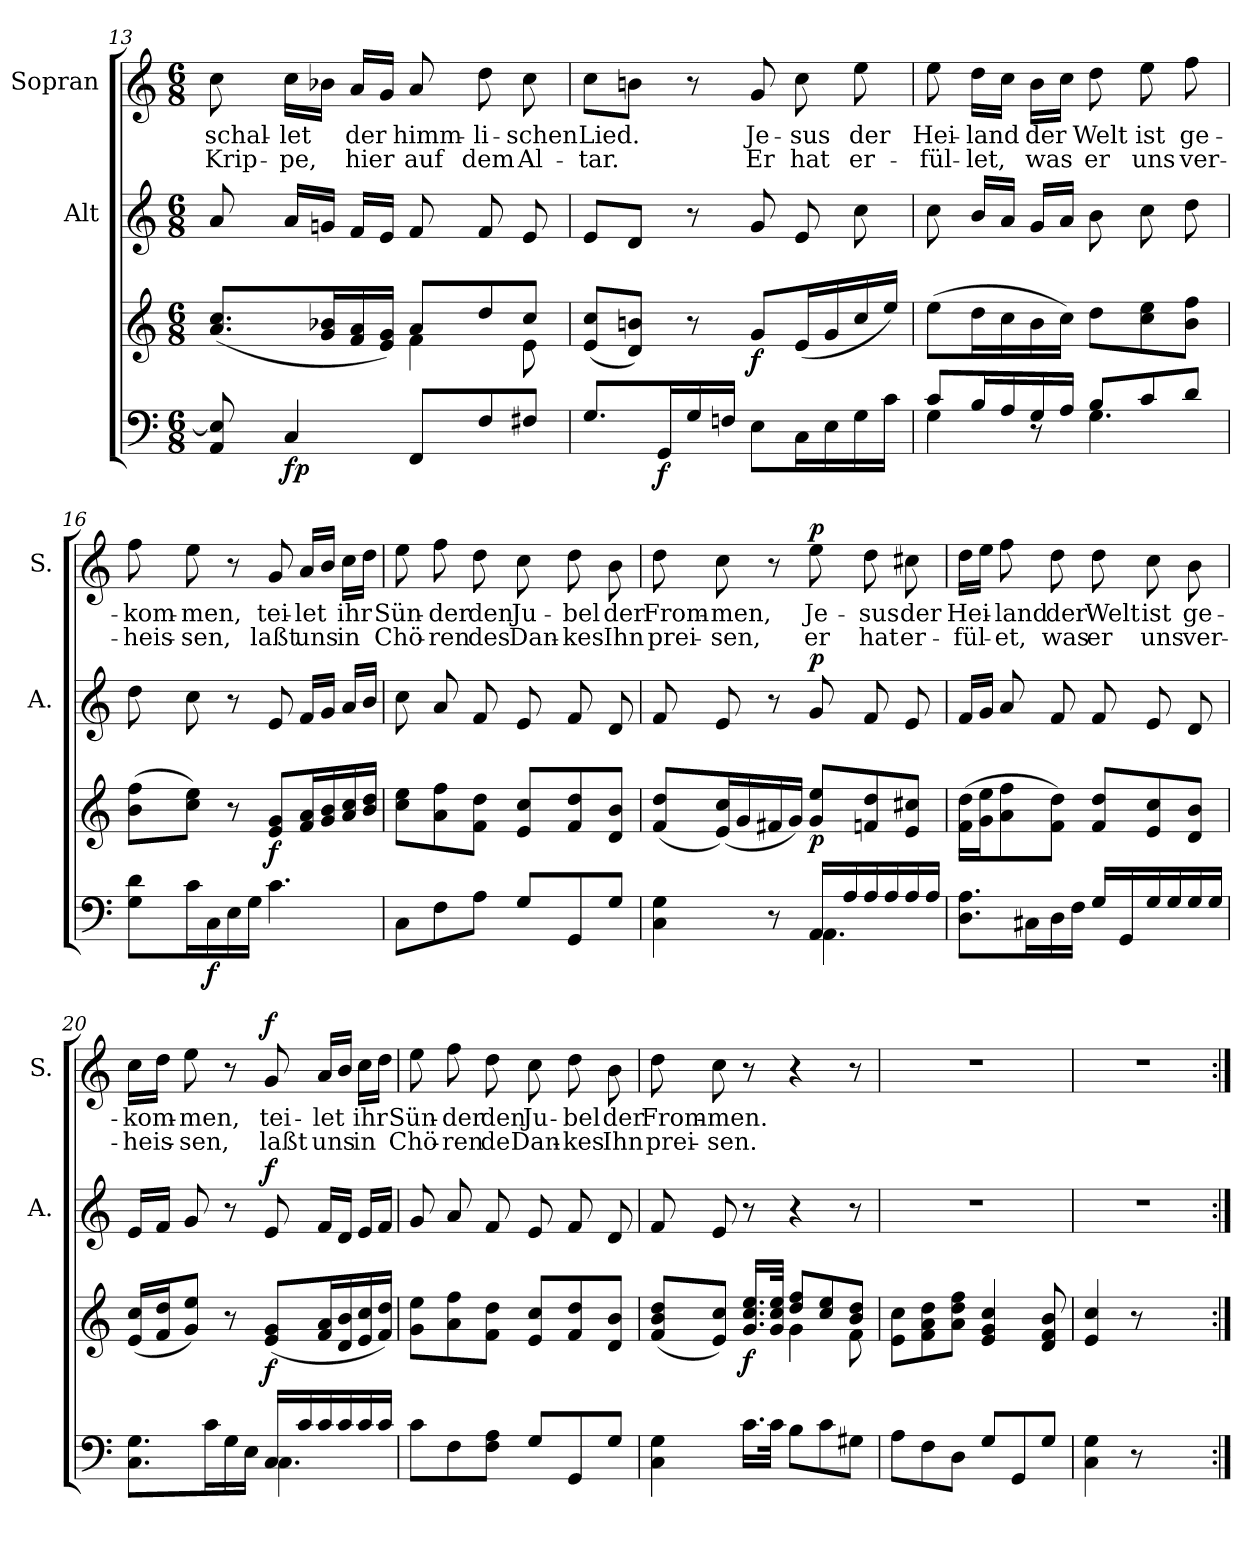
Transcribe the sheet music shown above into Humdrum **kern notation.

**kern	**kern	**dynam	**kern	**dynam	**kern	**text	**text	**dynam
*part3	*part3	*part3	*part2	*part2	*part1	*part1	*part1	*part1
*staff4	*staff3	*staff3/4	*staff2	*staff2	*staff1	*staff1	*staff1	*staff1
*	*	*	*I"Alt	*	*I"Sopran	*	*	*
*	*	*	*I'A.	*	*I'S.	*	*	*
!!LO:PB:g=z
*clefF4	*clefG2	*	*clefG2	*	*clefG2	*	*	*
*k[]	*k[]	*	*k[]	*	*k[]	*	*	*
*C:	*C:	*	*C:	*	*C:	*	*	*
*M6/8	*M6/8	*	*M6/8	*	*M6/8	*	*	*
=13	=13	=13	=13	=13	=13	=13	=13	=13
*	*^	*	*	*	*	*	*	*
!	!	!	!	!	!	!	!LO:LY:b	!LO:LY:b	!
8AA/ 8E/]	(<8.a/ 8.cc/L	4.ryy	.	8a/	.	8cc\	-schal-	Krip-	.
!	!	!	!LO:DY:b=2	!	!	!	!LO:LY:b	!LO:LY:b	!
4C/	.	.	fp	16a/LL	.	16cc\LL	-let	-pe,	.
.	16g/ 16b-X/L	.	.	16gn/JJ	.	16b-X\JJ	.	.	.
!	!	!	!	!	!	!	!LO:LY:b	!LO:LY:b	!
.	16f/ 16a/	.	.	16f/LL	.	16a/LL	der	hier	.
.	16e/ 16g/JJ)	.	.	16e/JJ	.	16g/JJ	.	.	.
!	!	!	!	!	!	!	!LO:LY:b	!LO:LY:b	!
8FF/L	8a/L	4f\	.	8f/	.	8a/	himm-	auf	.
!	!	!	!	!	!	!	!LO:LY:b	!LO:LY:b	!
8F/	8dd/	.	.	8f/	.	8dd\	-li-	dem	.
!	!	!	!	!	!	!	!LO:LY:b	!LO:LY:b	!
8F#X/J	8cc/J	8e\	.	8e/	.	8cc\	-schen	Al-	.
=14	=14	=14	=14	=14	=14	=14	=14	=14	=14
!	!	!	!	!	!	!	!LO:LY:b	!LO:LY:b	!
*	*v	*v	*	*	*	*	*	*	*
8.G/L	(<8e/ 8cc/L	.	8e/L	.	8cc\L	Lied.	-tar.	.
.	8d/ 8bn/J)	.	8d/J	.	8bn\J	.	.	.
!	!	!LO:DY:b=2	!	!	!	!	!	!
16GG/L	.	f	.	.	.	.	.	.
16G/	8r	.	8r	.	8r	.	.	.
16Fn/JJ	.	.	.	.	.	.	.	.
!	!	!LO:DY:b	!	!	!	!LO:LY:b	!LO:LY:b	!
8E\L	8g/L	f	8g/	.	8g/	Je-	Er	.
!	!	!	!	!	!	!LO:LY:b	!LO:LY:b	!
16C\L	(<16e/L	.	8e/	.	8cc\	-sus	hat	.
16E\	16g/	.	.	.	.	.	.	.
!	!	!	!	!	!	!LO:LY:b	!LO:LY:b	!
16G\	16cc/	.	8cc\	.	8ee\	der	er-	.
16c\JJ	16ee/JJ)	.	.	.	.	.	.	.
=15	=15	=15	=15	=15	=15	=15	=15	=15
*^	*	*	*	*	*	*	*	*
!	!	!	!	!	!	!	!LO:LY:b	!LO:LY:b	!
8c/L	4G\	(>8ee\L	.	8cc\	.	8ee\	Hei-	-fül-	.
!	!	!	!	!	!	!	!LO:LY:b	!LO:LY:b	!
16B/L	.	16dd\L	.	16b/LL	.	16dd\LL	-land	-let,	.
16A/	.	16cc\	.	16a/JJ	.	16cc\JJ	.	.	.
!	!	!	!	!	!	!	!LO:LY:b	!LO:LY:b	!
16G/	8rC	16b\	.	16g/LL	.	16b\LL	der	was	.
16A/JJ	.	16cc\JJ)	.	16a/JJ	.	16cc\JJ	.	.	.
!	!	!	!	!	!	!	!LO:LY:b	!LO:LY:b	!
8B/L	4.G\	8dd\L	.	8b\	.	8dd\	Welt	er	.
!	!	!	!	!	!	!	!LO:LY:b	!LO:LY:b	!
8c/	.	8cc\ 8ee\	.	8cc\	.	8ee\	ist	uns	.
!	!	!	!	!	!	!	!LO:LY:b	!LO:LY:b	!
8d/J	.	8b\ 8ff\J	.	8dd\	.	8ff\	ge-	ver-	.
*v	*v	*	*	*	*	*	*	*	*
!!LO:LB:g=z
=16	=16	=16	=16	=16	=16	=16	=16	=16
!	!	!	!	!	!	!LO:LY:b	!LO:LY:b	!
8G\ 8d\L	(>8b\ 8ff\L	.	8dd\	.	8ff\	-kom-	-heis-	.
!	!	!	!	!	!	!LO:LY:b	!LO:LY:b	!
16c\L	8cc\ 8ee\J)	.	8cc\	.	8ee\	-men,	-sen,	.
!	!	!LO:DY:b=2	!	!	!	!	!	!
16C\	.	f	.	.	.	.	.	.
16E\	8r	.	8r	.	8r	.	.	.
16G\JJ	.	.	.	.	.	.	.	.
!	!	!LO:DY:b	!	!	!	!LO:LY:b	!LO:LY:b	!
4.c\	8e/ 8g/L	f	8e/	.	8g/	tei-	laßt	.
!	!	!	!	!	!	!LO:LY:b	!LO:LY:b	!
.	16f/ 16a/L	.	16f/LL	.	16a/LL	-let	uns	.
.	16g/ 16b/	.	16g/JJ	.	16b/JJ	.	.	.
!	!	!	!	!	!	!LO:LY:b	!LO:LY:b	!
.	16a/ 16cc/	.	16a/LL	.	16cc\LL	ihr	in	.
.	16b/ 16dd/JJ	.	16b/JJ	.	16dd\JJ	.	.	.
=17	=17	=17	=17	=17	=17	=17	=17	=17
!	!	!	!	!	!	!LO:LY:b	!LO:LY:b	!
8C\L	8cc\ 8ee\L	.	8cc\	.	8ee\	Sün-	Chö-	.
!	!	!	!	!	!	!LO:LY:b	!LO:LY:b	!
8F\	8a\ 8ff\	.	8a/	.	8ff\	-der	-ren	.
!	!	!	!	!	!	!LO:LY:b	!LO:LY:b	!
8A\J	8f\ 8dd\J	.	8f/	.	8dd\	den	des	.
!	!	!	!	!	!	!LO:LY:b	!LO:LY:b	!
8G/L	8e/ 8cc/L	.	8e/	.	8cc\	Ju-	Dan-	.
!	!	!	!	!	!	!LO:LY:b	!LO:LY:b	!
8GG/	8f/ 8dd/	.	8f/	.	8dd\	-bel	-kes	.
!	!	!	!	!	!	!LO:LY:b	!LO:LY:b	!
8G/J	8d/ 8b/J	.	8d/	.	8b\	der	Ihn	.
=18	=18	=18	=18	=18	=18	=18	=18	=18
*^	*	*	*	*	*	*	*	*
!	!	!	!	!	!	!	!LO:LY:b	!LO:LY:b	!
4.ryy	4C\ 4G\	(<8f/ 8dd/L	.	8f/	.	8dd\	From-	prei-	.
!	!	!	!	!	!	!	!LO:LY:b	!LO:LY:b	!
.	.	(<16e/ 16cc/L)	.	8e/	.	8cc\	-men,	-sen,	.
.	.	16g/	.	.	.	.	.	.	.
.	8r	16f#X/	.	8r	.	8r	.	.	.
.	.	16g/JJ)	.	.	.	.	.	.	.
!	!	!	!LO:DY:b	!	!LO:DY:a	!	!LO:LY:b	!LO:LY:b	!LO:DY:a
16AA/LL	4.AA\	8g/ 8ee/L	p	8g/	p	8ee\	Je-	er	p
16A/	.	.	.	.	.	.	.	.	.
!	!	!	!	!	!	!	!LO:LY:b	!LO:LY:b	!
16A/	.	8fn/ 8dd/	.	8f/	.	8dd\	-sus	hat	.
16A/	.	.	.	.	.	.	.	.	.
!	!	!	!	!	!	!	!LO:LY:b	!LO:LY:b	!
16A/	.	8e/ 8cc#X/J	.	8e/	.	8cc#X\	der	er-	.
16A/JJ	.	.	.	.	.	.	.	.	.
*v	*v	*	*	*	*	*	*	*	*
=19	=19	=19	=19	=19	=19	=19	=19	=19
!	!	!	!	!	!	!LO:LY:b	!LO:LY:b	!
8.D\ 8.A\L	(>16f\ 16dd\LL	.	16f/LL	.	16dd\LL	Hei-	-fül-	.
.	16g\ 16ee\J	.	16g/JJ	.	16ee\JJ	.	.	.
!	!	!	!	!	!	!LO:LY:b	!LO:LY:b	!
.	8a\ 8ff\	.	8a/	.	8ff\	-land	-et,	.
16C#X\L	.	.	.	.	.	.	.	.
!	!	!	!	!	!	!LO:LY:b	!LO:LY:b	!
16D\	8f\ 8dd\J)	.	8f/	.	8dd\	der	was	.
16F\JJ	.	.	.	.	.	.	.	.
!	!	!	!	!	!	!LO:LY:b	!LO:LY:b	!
16G/LL	8f/ 8dd/L	.	8f/	.	8dd\	Welt	er	.
16GG/	.	.	.	.	.	.	.	.
!	!	!	!	!	!	!LO:LY:b	!LO:LY:b	!
16G/	8e/ 8cc/	.	8e/	.	8cc\	ist	uns	.
16G/	.	.	.	.	.	.	.	.
!	!	!	!	!	!	!LO:LY:b	!LO:LY:b	!
16G/	8d/ 8b/J	.	8d/	.	8b\	ge-	ver-	.
16G/JJ	.	.	.	.	.	.	.	.
!!LO:LB:g=z
=20	=20	=20	=20	=20	=20	=20	=20	=20
*^	*	*	*	*	*	*	*	*
!	!	!	!	!	!	!	!LO:LY:b	!LO:LY:b	!
4.ryy	8.C\ 8.G\L	(<16e/ 16cc/LL	.	16e/LL	.	16cc\LL	-kom-	-heis-	.
.	.	16f/ 16dd/J	.	16f/JJ	.	16dd\JJ	.	.	.
!	!	!	!	!	!	!	!LO:LY:b	!LO:LY:b	!
.	.	8g/ 8ee/J)	.	8g/	.	8ee\	-men,	-sen,	.
.	16c\L	.	.	.	.	.	.	.	.
.	16G\	8r	.	8r	.	8r	.	.	.
.	16E\JJ	.	.	.	.	.	.	.	.
!	!	!	!LO:DY:b	!	!LO:DY:a	!	!LO:LY:b	!LO:LY:b	!LO:DY:a
16C/LL	4.C\	(<8e/ 8g/L	f	8e/	f	8g/	tei-	laßt	f
16c/	.	.	.	.	.	.	.	.	.
!	!	!	!	!	!	!	!LO:LY:b	!LO:LY:b	!
16c/	.	16f/ 16a/L	.	16f/LL	.	16a/LL	-let	uns	.
16c/	.	16d/ 16b/	.	16d/JJ	.	16b/JJ	.	.	.
!	!	!	!	!	!	!	!LO:LY:b	!LO:LY:b	!
16c/	.	16e/ 16cc/	.	16e/LL	.	16cc\LL	ihr	in	.
16c/JJ	.	16f/ 16dd/JJ)	.	16f/JJ	.	16dd\JJ	.	.	.
*v	*v	*	*	*	*	*	*	*	*
=21	=21	=21	=21	=21	=21	=21	=21	=21
!	!	!	!	!	!	!LO:LY:b	!LO:LY:b	!
8c\L	8g\ 8ee\L	.	8g/	.	8ee\	Sün-	Chö-	.
!	!	!	!	!	!	!LO:LY:b	!LO:LY:b	!
8F\	8a\ 8ff\	.	8a/	.	8ff\	-der	-ren	.
!	!	!	!	!	!	!LO:LY:b	!LO:LY:b	!
8F\ 8A\J	8f\ 8dd\J	.	8f/	.	8dd\	den	de	.
!	!	!	!	!	!	!LO:LY:b	!LO:LY:b	!
8G/L	8e/ 8cc/L	.	8e/	.	8cc\	Ju-	Dan-	.
!	!	!	!	!	!	!LO:LY:b	!LO:LY:b	!
8GG/	8f/ 8dd/	.	8f/	.	8dd\	-bel	-kes	.
!	!	!	!	!	!	!LO:LY:b	!LO:LY:b	!
8G/J	8d/ 8b/J	.	8d/	.	8b\	der	Ihn	.
=22	=22	=22	=22	=22	=22	=22	=22	=22
*	*^	*	*	*	*	*	*	*
!	!	!	!	!	!	!	!LO:LY:b	!LO:LY:b	!
4C\ 4G\	(<8f/ 8b/ 8dd/L	4.ryy	.	8f/	.	8dd\	From-	prei-	.
!	!	!	!	!	!	!	!LO:LY:b	!LO:LY:b	!
.	8e/ 8cc/J)	.	.	8e/	.	8cc\	-men.	-sen.	.
!	!	!	!LO:DY:b	!	!	!	!	!	!
16.c\LL	16.g/ 16.cc/ 16.ee/LL	.	f	8r	.	8r	.	.	.
32c\JJk	32g/ 32cc/ 32ee/JJk	.	.	.	.	.	.	.	.
8B\L	8dd/ 8ff/L	4g\	.	4r	.	4r	.	.	.
8c\	8cc/ 8ee/	.	.	.	.	.	.	.	.
8G#X\J	8b/ 8dd/J	8f\	.	8r	.	8r	.	.	.
*	*v	*v	*	*	*	*	*	*	*
=23	=23	=23	=23	=23	=23	=23	=23	=23
8A\L	8e\ 8cc\L	.	2.r	.	2.r	.	.	.
8F\	8f\ 8a\ 8dd\	.	.	.	.	.	.	.
8D\J	8a\ 8dd\ 8ff\J	.	.	.	.	.	.	.
8G/L	4e/ 4g/ 4cc/	.	.	.	.	.	.	.
8GG/	.	.	.	.	.	.	.	.
8G/J	8d/ 8f/ 8b/	.	.	.	.	.	.	.
=24	=24	=24	=24	=24	=24	=24	=24	=24
4C\ 4G\	4e/ 4cc/	.	2.r	.	2.r	.	.	.
8r	8r	.	.	.	.	.	.	.
4.ryy	4.ryy	.	.	.	.	.	.	.
=:|!	=:|!	=:|!	=:|!	=:|!	=:|!	=:|!	=:|!	=:|!
*-	*-	*-	*-	*-	*-	*-	*-	*-
